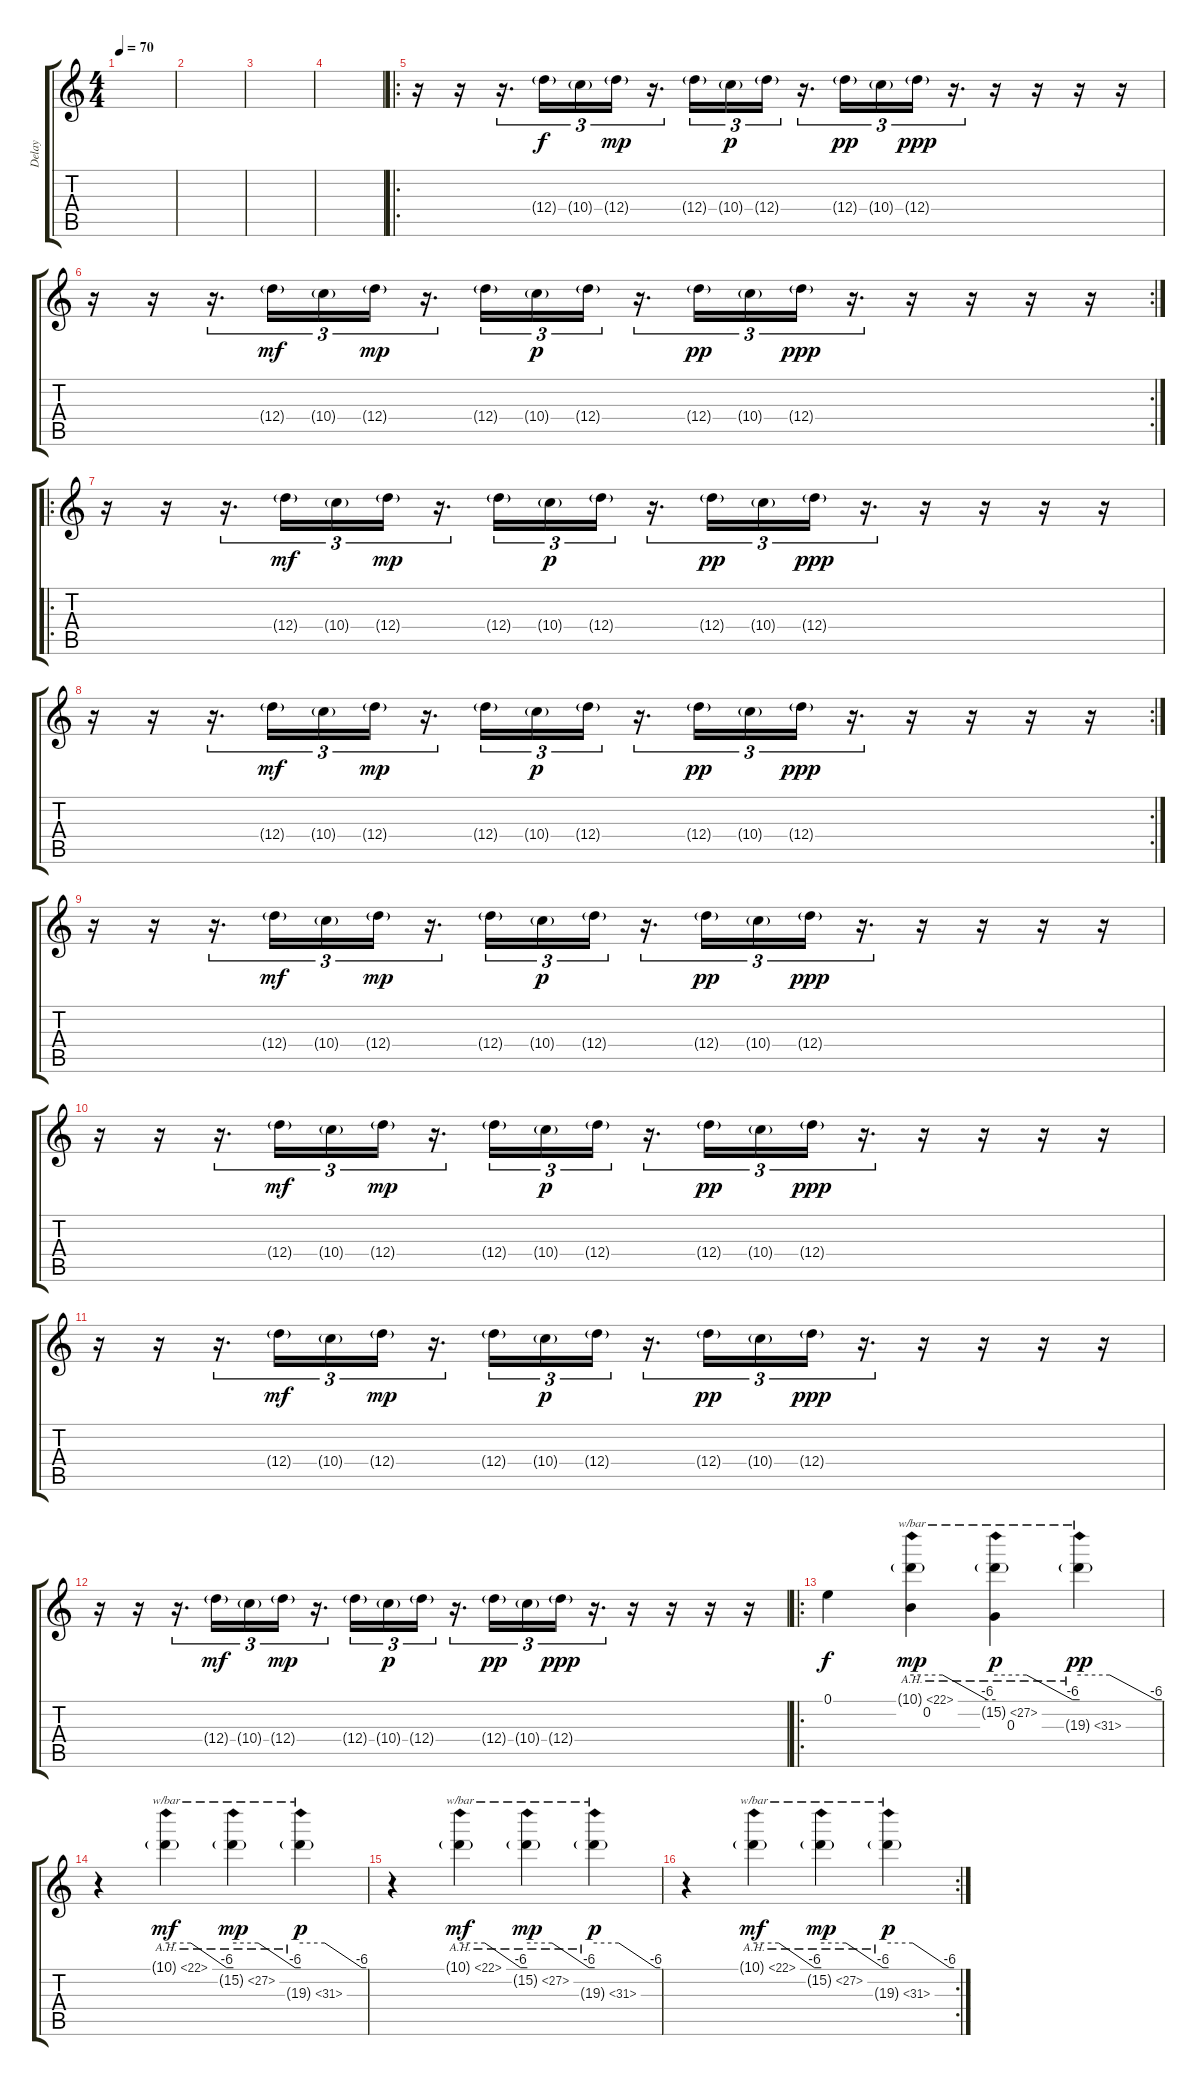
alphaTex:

\track ("Delay" "Delay") {instrument electricguitarjazz}
\staff {score tabs}
\tuning (E4 B3 G3 D3 A2 E2) {hide}
\ts (4 4)
\tempo 70
\clef g2
\ks c
|
|
|
|
\ro
r.16 r.16 r.16{d tu (3 2)} 12.4{g}.16{tu (3 2)} 10.4{g}.16{tu (3 2)} 12.4{g}.16{tu (3 2) dy mp} r.16{d tu (3 2)} 12.4{g}.16{tu (3 2)} 10.4{g}.16{tu (3 2) dy p} 12.4{g}.16{tu (3 2)} r.16{d tu (3 2)} 12.4{g}.16{tu (3 2) dy pp} 10.4{g}.16{tu (3 2)} 12.4{g}.16{tu (3 2) dy ppp} r.16{d tu (3 2)} r.16 r.16 r.16 r.16 |
\rc 2
r.16 r.16 r.16{d tu (3 2)} 12.4{g}.16{tu (3 2) dy mf} 10.4{g}.16{tu (3 2)} 12.4{g}.16{tu (3 2) dy mp} r.16{d tu (3 2)} 12.4{g}.16{tu (3 2)} 10.4{g}.16{tu (3 2) dy p} 12.4{g}.16{tu (3 2)} r.16{d tu (3 2)} 12.4{g}.16{tu (3 2) dy pp} 10.4{g}.16{tu (3 2)} 12.4{g}.16{tu (3 2) dy ppp} r.16{d tu (3 2)} r.16 r.16 r.16 r.16 |
\ro
r.16 r.16 r.16{d tu (3 2)} 12.4{g}.16{tu (3 2) dy mf} 10.4{g}.16{tu (3 2)} 12.4{g}.16{tu (3 2) dy mp} r.16{d tu (3 2)} 12.4{g}.16{tu (3 2)} 10.4{g}.16{tu (3 2) dy p} 12.4{g}.16{tu (3 2)} r.16{d tu (3 2)} 12.4{g}.16{tu (3 2) dy pp} 10.4{g}.16{tu (3 2)} 12.4{g}.16{tu (3 2) dy ppp} r.16{d tu (3 2)} r.16 r.16 r.16 r.16 |
\rc 2
r.16 r.16 r.16{d tu (3 2)} 12.4{g}.16{tu (3 2) dy mf} 10.4{g}.16{tu (3 2)} 12.4{g}.16{tu (3 2) dy mp} r.16{d tu (3 2)} 12.4{g}.16{tu (3 2)} 10.4{g}.16{tu (3 2) dy p} 12.4{g}.16{tu (3 2)} r.16{d tu (3 2)} 12.4{g}.16{tu (3 2) dy pp} 10.4{g}.16{tu (3 2)} 12.4{g}.16{tu (3 2) dy ppp} r.16{d tu (3 2)} r.16 r.16 r.16 r.16 |
r.16 r.16 r.16{d tu (3 2)} 12.4{g}.16{tu (3 2) dy mf} 10.4{g}.16{tu (3 2)} 12.4{g}.16{tu (3 2) dy mp} r.16{d tu (3 2)} 12.4{g}.16{tu (3 2)} 10.4{g}.16{tu (3 2) dy p} 12.4{g}.16{tu (3 2)} r.16{d tu (3 2)} 12.4{g}.16{tu (3 2) dy pp} 10.4{g}.16{tu (3 2)} 12.4{g}.16{tu (3 2) dy ppp} r.16{d tu (3 2)} r.16 r.16 r.16 r.16 |
r.16 r.16 r.16{d tu (3 2)} 12.4{g}.16{tu (3 2) dy mf} 10.4{g}.16{tu (3 2)} 12.4{g}.16{tu (3 2) dy mp} r.16{d tu (3 2)} 12.4{g}.16{tu (3 2)} 10.4{g}.16{tu (3 2) dy p} 12.4{g}.16{tu (3 2)} r.16{d tu (3 2)} 12.4{g}.16{tu (3 2) dy pp} 10.4{g}.16{tu (3 2)} 12.4{g}.16{tu (3 2) dy ppp} r.16{d tu (3 2)} r.16 r.16 r.16 r.16 |
r.16 r.16 r.16{d tu (3 2)} 12.4{g}.16{tu (3 2) dy mf} 10.4{g}.16{tu (3 2)} 12.4{g}.16{tu (3 2) dy mp} r.16{d tu (3 2)} 12.4{g}.16{tu (3 2)} 10.4{g}.16{tu (3 2) dy p} 12.4{g}.16{tu (3 2)} r.16{d tu (3 2)} 12.4{g}.16{tu (3 2) dy pp} 10.4{g}.16{tu (3 2)} 12.4{g}.16{tu (3 2) dy ppp} r.16{d tu (3 2)} r.16 r.16 r.16 r.16 |
r.16 r.16 r.16{d tu (3 2)} 12.4{g}.16{tu (3 2) dy mf} 10.4{g}.16{tu (3 2)} 12.4{g}.16{tu (3 2) dy mp} r.16{d tu (3 2)} 12.4{g}.16{tu (3 2)} 10.4{g}.16{tu (3 2) dy p} 12.4{g}.16{tu (3 2)} r.16{d tu (3 2)} 12.4{g}.16{tu (3 2) dy pp} 10.4{g}.16{tu (3 2)} 12.4{g}.16{tu (3 2) dy ppp} r.16{d tu (3 2)} r.16 r.16 r.16 r.16 |
\ro
0.1.4{dy f instrument overdrivenguitar} (10.1{ah 12 g} 0.2).4{tbe (custom default 0 0 22 0 54 -24 60 -24) dy mp} (15.2{ah 12 g} 0.3).4{tbe (custom default 0 0 22 0 55 -24 60 -24) dy p} 19.3{ah 12 g}.4{tbe (custom default 0 0 22 0 56 -24 60 -24) dy pp} |
r.4 10.1{ah 12 g}.4{tbe (custom default 0 0 22 0 54 -24 60 -24) dy mf} 15.2{ah 12 g}.4{tbe (custom default 0 0 22 0 55 -24 60 -24) dy mp} 19.3{ah 12 g}.4{tbe (custom default 0 0 22 0 56 -24 60 -24) dy p} |
r.4 10.1{ah 12 g}.4{tbe (custom default 0 0 22 0 54 -24 60 -24) dy mf} 15.2{ah 12 g}.4{tbe (custom default 0 0 22 0 55 -24 60 -24) dy mp} 19.3{ah 12 g}.4{tbe (custom default 0 0 22 0 56 -24 60 -24) dy p} |
\rc 2
r.4 10.1{ah 12 g}.4{tbe (custom default 0 0 22 0 54 -24 60 -24) dy mf} 15.2{ah 12 g}.4{tbe (custom default 0 0 22 0 55 -24 60 -24) dy mp} 19.3{ah 12 g}.4{tbe (custom default 0 0 22 0 56 -24 60 -24) dy p}
